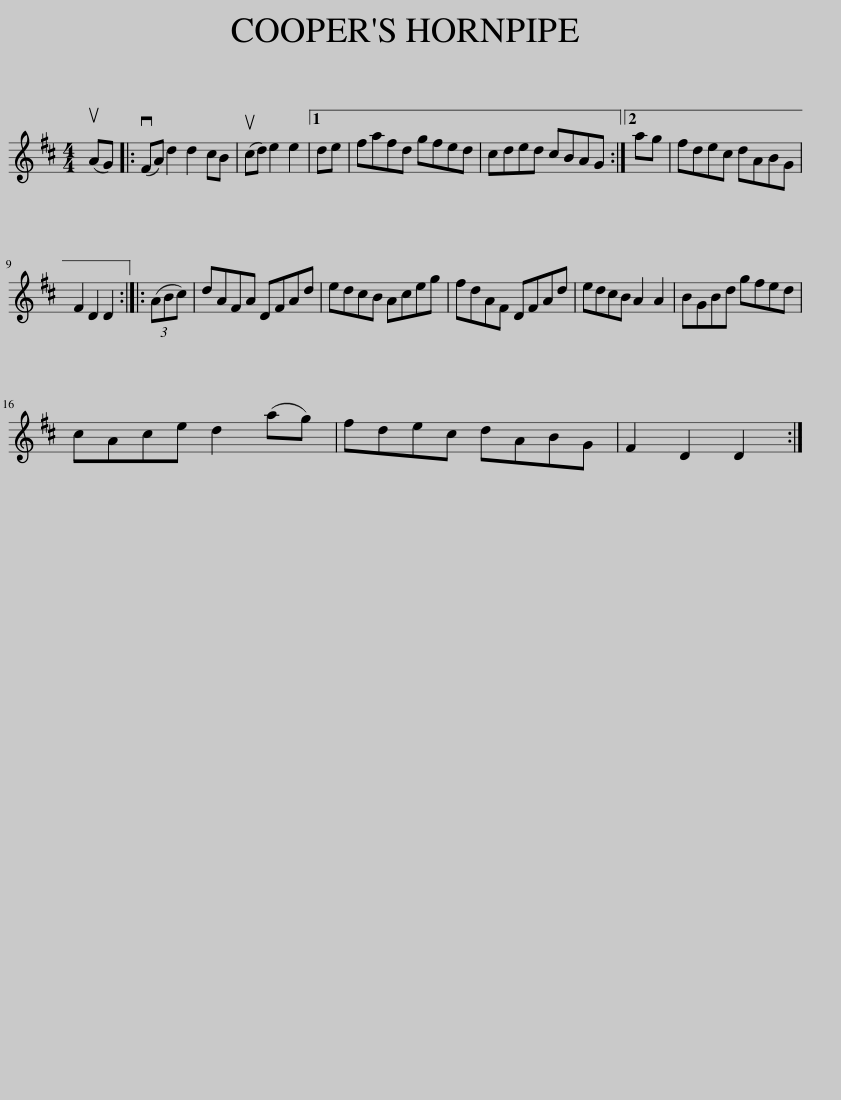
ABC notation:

X:1
L:1/8
M:4/4
I:linebreak $
K:D
V:1 treble
V:1
 (uAG) |: (vFA) d2 d2 cB | (ucd) e2 e2 |1 de | fafd gfed | %5
 cded cBAG :|2 ag | fdec dABG |$ F2 D2 D2 :: (3(ABc) | %10
 dAFA DFAd | edcB Aceg | fdAF DFAd | edcB A2 A2 | BGBd gfed |$ %15
 cAce d2 (ag) | fdec dABG | F2 D2 D2 :| %18
